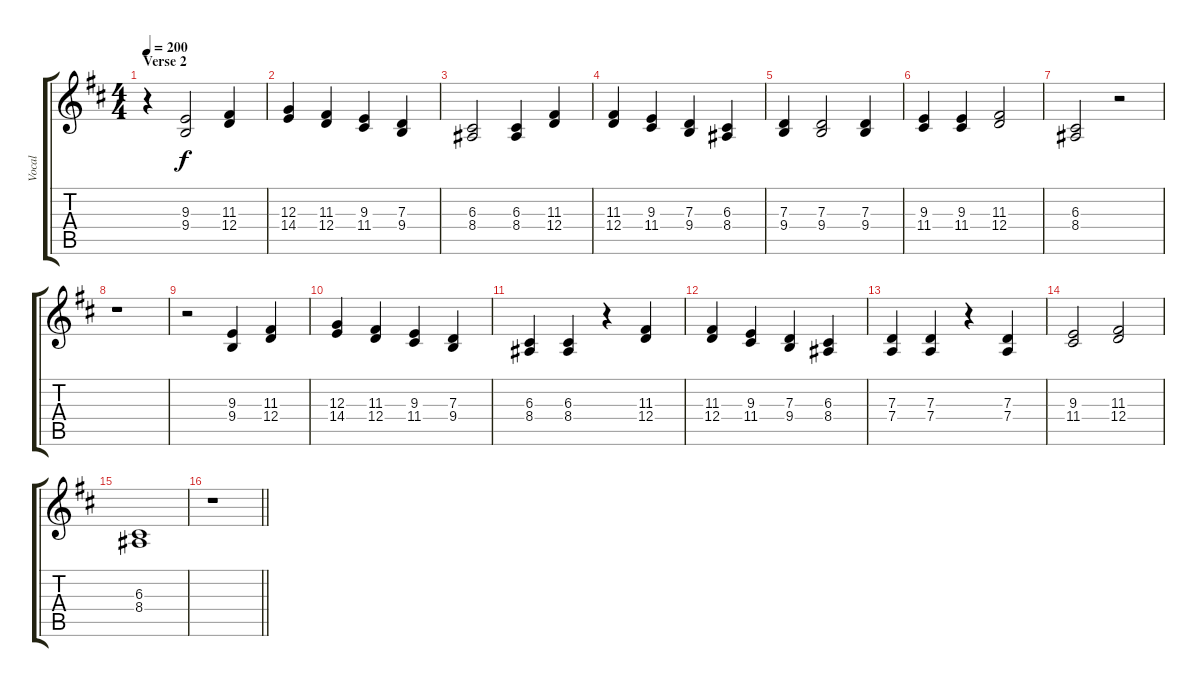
\track ("Vocal" "Vocal") {instrument choiraahs}
\staff {score tabs}
\tuning (E4 B3 G3 D3 A2 E2) {hide}
\ts (4 4)
\section ("" "Verse 2")
\tempo 200
\clef g2
\ks bminor
r.4{dy f} (9.3 9.4).2 (11.3 12.4).4 |
(12.3 14.4).4 (11.3 12.4).4 (9.3 11.4).4 (7.3 9.4).4 |
(6.3 8.4).2 (6.3 8.4).4 (11.3 12.4).4 |
(11.3 12.4).4 (9.3 11.4).4 (7.3 9.4).4 (6.3 8.4).4 |
(7.3 9.4).4 (7.3 9.4).2 (7.3 9.4).4 |
(9.3 11.4).4 (9.3 11.4).4 (11.3 12.4).2 |
(6.3 8.4).2 r.2 |
r.1 |
r.2 (9.3 9.4).4 (11.3 12.4).4 |
(12.3 14.4).4 (11.3 12.4).4 (9.3 11.4).4 (7.3 9.4).4 |
(6.3 8.4).4 (6.3 8.4).4 r.4 (11.3 12.4).4 |
(11.3 12.4).4 (9.3 11.4).4 (7.3 9.4).4 (6.3 8.4).4 |
(7.3 7.4).4 (7.3 7.4).4 r.4 (7.3 7.4).4 |
(9.3 11.4).2 (11.3 12.4).2 |
(6.3 8.4).1 |
\barLineRight lightlight
r.1
